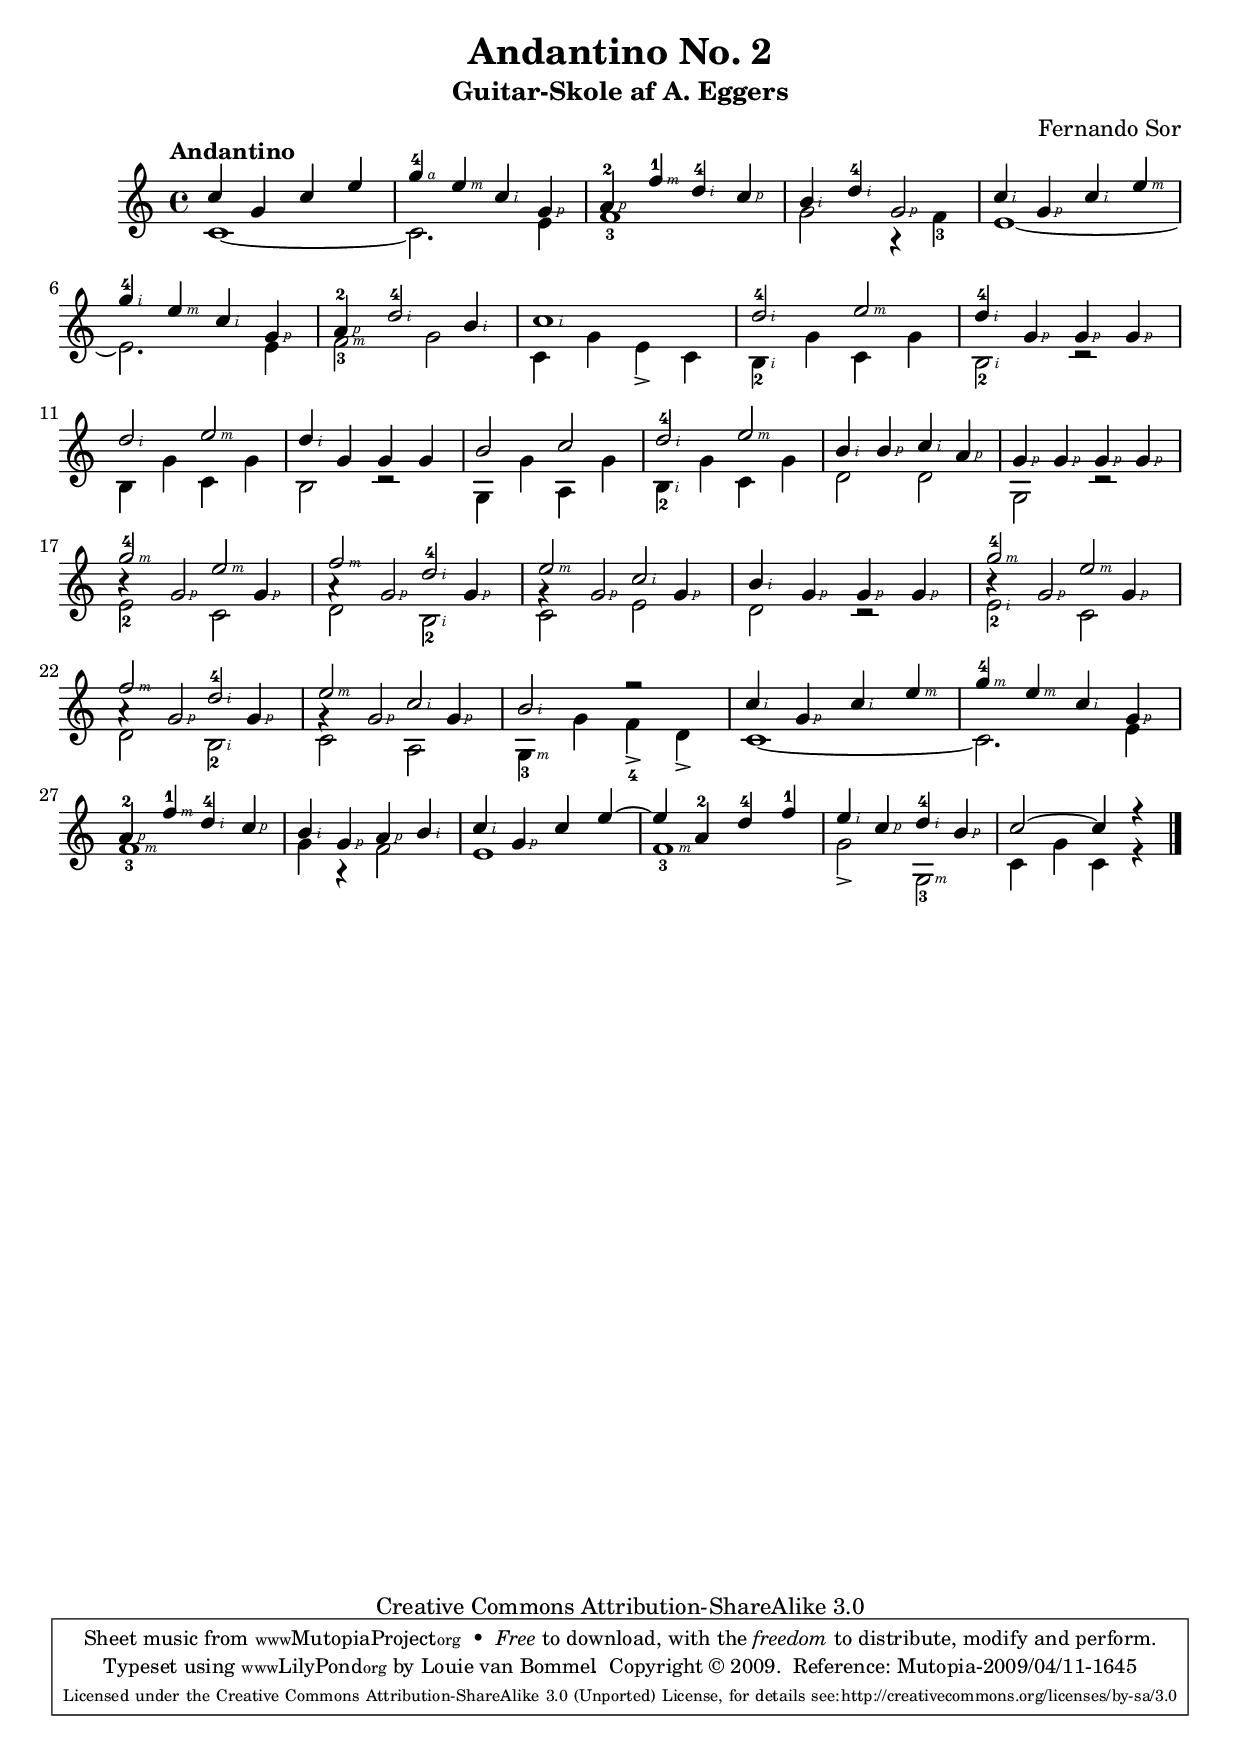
\version "2.12.2"
%#(set-global-staff-size 17)

\paper
{
%  annotate-spacing = ##t
%  paper-width = 20.98\cm
%  paper-height = 33.9\cm
%  Note: If paper-width is manually set, line-width, left-margin, indent, and short-indent may have to be adjusted as well.
  indent=10\mm
%  top-margin = 1.4\cm
%  bottom-margin = 1.4\cm
%  page-count = 1 will often cause warnings
%  print-page-number = ##t
%  print-first-page-number = ##t
}

\header
{
  dedication = ""
  title = "Andantino No. 2"
  subtitle = "Guitar-Skole af A. Eggers"
  %subsubtitle = "No. 2"
  poet = ""
  instrument = ""
  composer = "Fernando Sor"
  meter = ""
  arranger = ""
  piece = ""
  opus = ""
  breakbefore = ##f
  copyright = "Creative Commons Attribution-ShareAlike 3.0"
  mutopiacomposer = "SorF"
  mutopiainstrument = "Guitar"
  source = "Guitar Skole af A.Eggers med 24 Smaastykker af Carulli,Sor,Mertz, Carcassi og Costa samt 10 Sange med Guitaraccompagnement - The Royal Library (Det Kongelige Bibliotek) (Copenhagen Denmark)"
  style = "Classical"
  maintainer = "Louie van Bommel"
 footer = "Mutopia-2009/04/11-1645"
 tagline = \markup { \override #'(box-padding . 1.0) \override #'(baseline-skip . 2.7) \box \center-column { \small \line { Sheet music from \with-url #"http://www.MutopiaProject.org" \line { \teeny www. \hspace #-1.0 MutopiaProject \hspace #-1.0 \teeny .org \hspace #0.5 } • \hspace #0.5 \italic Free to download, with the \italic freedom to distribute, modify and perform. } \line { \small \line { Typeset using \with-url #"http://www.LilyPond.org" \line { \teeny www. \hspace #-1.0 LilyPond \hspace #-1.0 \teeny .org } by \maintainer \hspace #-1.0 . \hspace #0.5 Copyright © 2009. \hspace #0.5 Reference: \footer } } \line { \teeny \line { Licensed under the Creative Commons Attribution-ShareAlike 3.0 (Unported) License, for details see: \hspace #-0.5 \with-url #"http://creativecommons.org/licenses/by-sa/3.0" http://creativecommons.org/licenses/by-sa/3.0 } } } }
}

\layout
{
  \context
  {
    \Score
%   \override whatever
  }
  \context
  {
    \Staff
%    \override TimeSignature #'style = #'numbered
%    \override StringNumber #'transparent = ##t
%    \override VerticalAxisGroup #'minimum-Y-extent = #'(-2 . 2)
  }
    \context
    {
      \GrandStaff
      \accepts "Lyrics"
    }
  \context
  {
    \Voice
  }
  \context
  {
    \TabStaff
%     \override TimeSignature #'style = #'numbered
      \override Stem #'transparent = ##t
      \override Beam #'transparent = ##t
      \override Dots #'transparent = ##t
      \override Rest #'transparent = ##t
   }
  \context
  {
    \TabVoice
      %\remove "Phrasing_slur_engraver"
      %\remove "Slur_engraver"
      %\remove "Script_engraver"
      %\remove "Auto_beam_engraver"
      \remove "Text_engraver"
  }
}

%%%%%%%%%%%%%%%%%%%%%%%%%%%%%Start Music%%%%%%%%%%%%%%%
#(define RH rightHandFinger)

staffOneVoiceOneNotes =
  \transpose c c'
{
  \tempo "Andantino"
  %1
  c'4 g c' e'
  g'4-4\RH #4 e'-\RH #3 c'-\RH #2 g-\RH #1
  a4-2-\RH #1 f'-1-\RH #3 d'-4-\RH #2 c'-\RH #1
  b4-\RH #2 d'-4-\RH #2 g2-\RH #1
  c'4-\RH #2 g-\RH #1 c'-\RH #2 e'-\RH #3 \break
  
  %6
  g'4-4-\RH #2 e'-\RH #3 c'-\RH #2 g-\RH #1
  a4-2-\RH #1 d'2-4-\RH #2 b4-\RH #2
  c'1-\RH #2
  d'2-4-\RH #2 e'-\RH #3
  d'4-4-\RH #2 g-\RH #1 g-\RH #1 g-\RH #1 \break
  
  %11
  d'2-\RH #2 e'-\RH #3
  d'4-\RH #2 g g g
  b2 c'2
  d'2-4-\RH #2 e'-\RH #3
  b4-\RH #2 b-\RH #1 c'-\RH #2 a-\RH #1
  g4-\RH #1 g-\RH #1 g-\RH #1 g-\RH #1 \break
  
  %17
  g'2-4-\RH #3 e'-\RH #3
  f'2-\RH #3 d'-4-\RH #2
  e'2-\RH #3 c'-\RH #2
  b4-\RH #2 g-\RH #1 g-\RH #1 g-\RH #1
  g'2-4-\RH #3 e'-\RH #3 \break
  
  %
  f'2-\RH #3 d'-4-\RH #2
  e'2-\RH #3 c'-\RH #2
  b2-\RH #2 r2
  c'4-\RH #2 g4-\RH #1 c'-\RH #2 e'-\RH #3
  g'4-4-\RH #3 e'-\RH #3 c'-\RH #2 g-\RH #1 \break
  
  a-2-\RH #1 f'-1-\RH #3 d'-4-\RH #2 c'-\RH #1
  b4-\RH #2 g-\RH #1 a-\RH #1 b-\RH #2
  c'4-\RH #2 g-\RH #1 c' e'~
  e'4 a-2 d'-4 f'-1
  e'4-\RH #2 c'-\RH #1 d'-4-\RH #2 b-\RH #1
  c'2~ c'4 r4 \bar "|."
  
  
}
staffOneVoiceTwoNotes =
  \transpose c c'
{
  c1~
  c2. e4
  f1-3
  g2 r4 f4-3
  e1~

  %6
  e2. e4
  f2-3-\RH #3 g2
  c4 g e-> c
  b,4-2-\RH #2 g c g
  b,2-2-\RH #2 r2

  %11
  b,4 g c g
  b,2 r2
  g,4 g a, g
  b,4-2-\RH #2 g c4 g
  d2 d
  g,2 r2

  %17
  e2-2 c
  d2 b,-2-\RH #2
  c2 e
  d2 r2
  e2-2-\RH #2 c
  
  %22
  d2 b,2-2-\RH #2
  c2 a,
  g,4-3-\RH #3 g f-4-> d->
  c1~
  c2.

  %27
  e4
  f1-3-\RH #3
  g4 r f2
  e1
  f1-3-\RH #3
  g2-> g,-3-\RH #3
  c4 g c r4
}
staffOneVoiceThreeNotes =
  \transpose c c'
{
  s1 s1 s1 s1 s1 s1 s1 s1  s1 s1 s1 s1  s1 s1 s1 s1 
  %17
  b4\rest g2-\RH #1 g4-\RH #1
  a4\rest g2-\RH #1 g4-\RH #1
  g4\rest g2-\RH #1 g4-\RH #1
  s1
  b4\rest g2-\RH #1 g4-\RH #1

  a4\rest g2-\RH #1 g4-\RH #1
  g4\rest g2-\RH #1 g4-\RH #1
}
staffTwoVoiceOneNotes =
{
}
staffTwoVoiceTwoNotes =
{
}

myChords = \chordmode
{
}
myMainWords = \lyricmode
{
}

%%%%%%%%%%%%%%%%%%%%%%%%%%%%%End of Music%%%%%%%%%%%%%%

\score
{
  <<

    \new ChordNames
    {
      \set chordChanges = ##t
      \myChords
    }

    % \new GrandStaff
    <<

      \new Staff = "staffOne"
      {
        <<
          \clef treble

          \new Voice = "staffOneVoiceOne"
          {
            \set Staff.midiInstrument = "acoustic guitar (nylon)"
            \voiceOne % this is a lilypondism, not mine
            \staffOneVoiceOneNotes
          }

          \new Voice = "staffOneVoiceTwo"
          {
            \set Staff.midiInstrument = "acoustic guitar (nylon)"
            \voiceTwo % this is a lilypondism, not mine
            \staffOneVoiceTwoNotes
          }


          \new Voice = "staffOneVoiceThree"
          {
            \set Staff.midiInstrument = "acoustic guitar (nylon)"
            \voiceThree % this is a lilypondism, not mine
            \staffOneVoiceThreeNotes
          }

          \new Lyrics % \lyricsto "staffOneVoiceOne"
          {
            \myMainWords
          }

        >>
      }
%{
      \new Staff = "staffTwo"
      {
        <<
          % \clef bass

          \new Voice = "staffTwoVoiceOne"
          {
            \set Staff.midiInstrument = "acoustic guitar (nylon)"
              % this is a lilypondism, not mine
            \staffTwoVoiceOneNotes
          }

        >>
      }
%}
    >>

  >>
  % layout can be in a score as well as outside
  \layout { }
  \midi
  {
    \context
    {
      \Voice
      %\remove "Dynamic_performer"
    }
    \context
    {
      \Score
      tempoWholesPerMinute = #(ly:make-moment 100 4)
    }
  }
}
